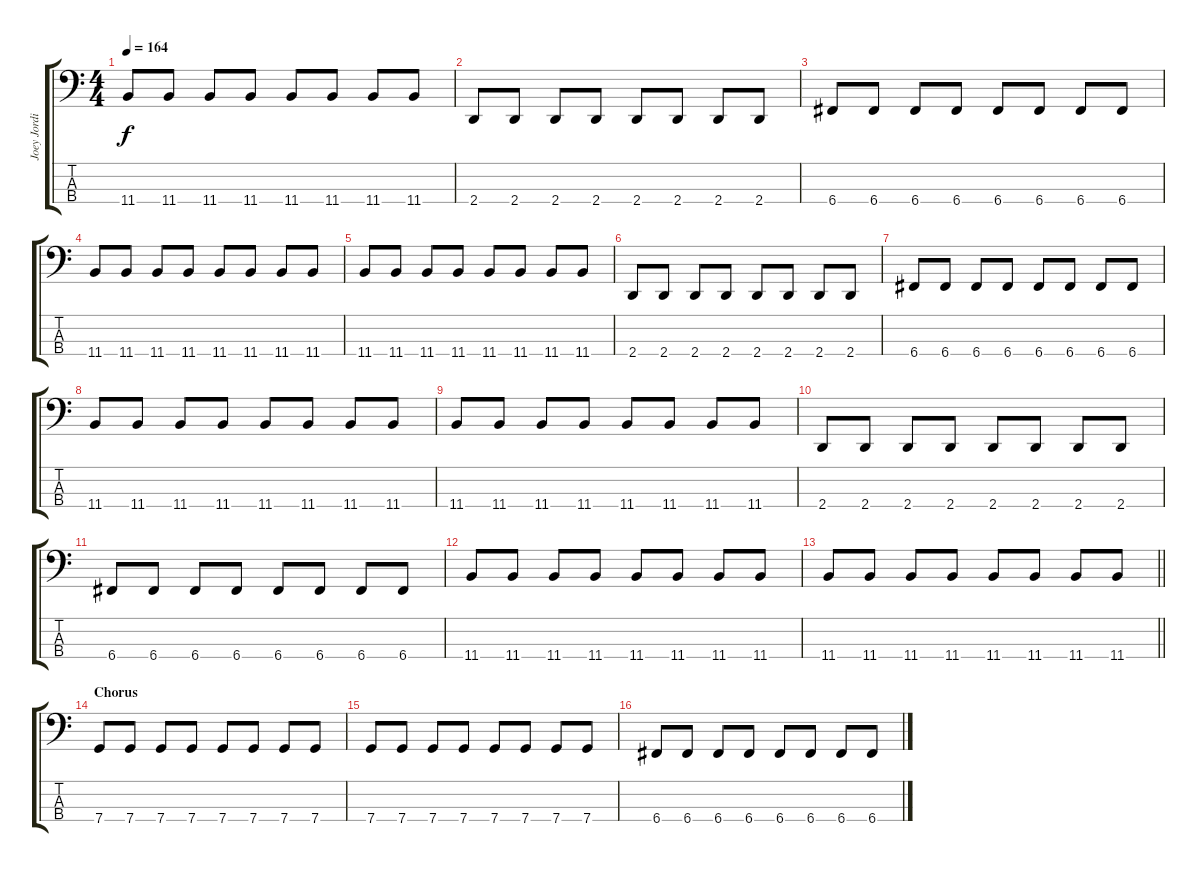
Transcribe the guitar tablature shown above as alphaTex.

\track ("Joey Jordison II" "Joey Jordi") {instrument electricbassfinger}
\staff {score tabs}
\tuning (F2 C2 G1 C1) {hide}
\ts (4 4)
\tempo 164
\clef f4
\ks c
11.4.8{dy f} 11.4.8 11.4.8 11.4.8 11.4.8 11.4.8 11.4.8 11.4.8 |
2.4.8 2.4.8 2.4.8 2.4.8 2.4.8 2.4.8 2.4.8 2.4.8 |
6.4.8 6.4.8 6.4.8 6.4.8 6.4.8 6.4.8 6.4.8 6.4.8 |
11.4.8 11.4.8 11.4.8 11.4.8 11.4.8 11.4.8 11.4.8 11.4.8 |
11.4.8 11.4.8 11.4.8 11.4.8 11.4.8 11.4.8 11.4.8 11.4.8 |
2.4.8 2.4.8 2.4.8 2.4.8 2.4.8 2.4.8 2.4.8 2.4.8 |
6.4.8 6.4.8 6.4.8 6.4.8 6.4.8 6.4.8 6.4.8 6.4.8 |
11.4.8 11.4.8 11.4.8 11.4.8 11.4.8 11.4.8 11.4.8 11.4.8 |
11.4.8 11.4.8 11.4.8 11.4.8 11.4.8 11.4.8 11.4.8 11.4.8 |
2.4.8 2.4.8 2.4.8 2.4.8 2.4.8 2.4.8 2.4.8 2.4.8 |
6.4.8 6.4.8 6.4.8 6.4.8 6.4.8 6.4.8 6.4.8 6.4.8 |
11.4.8 11.4.8 11.4.8 11.4.8 11.4.8 11.4.8 11.4.8 11.4.8 |
\barLineRight lightlight
11.4.8 11.4.8 11.4.8 11.4.8 11.4.8 11.4.8 11.4.8 11.4.8 |
\section ("" "Chorus")
7.4.8 7.4.8 7.4.8 7.4.8 7.4.8 7.4.8 7.4.8 7.4.8 |
7.4.8 7.4.8 7.4.8 7.4.8 7.4.8 7.4.8 7.4.8 7.4.8 |
6.4.8 6.4.8 6.4.8 6.4.8 6.4.8 6.4.8 6.4.8 6.4.8
